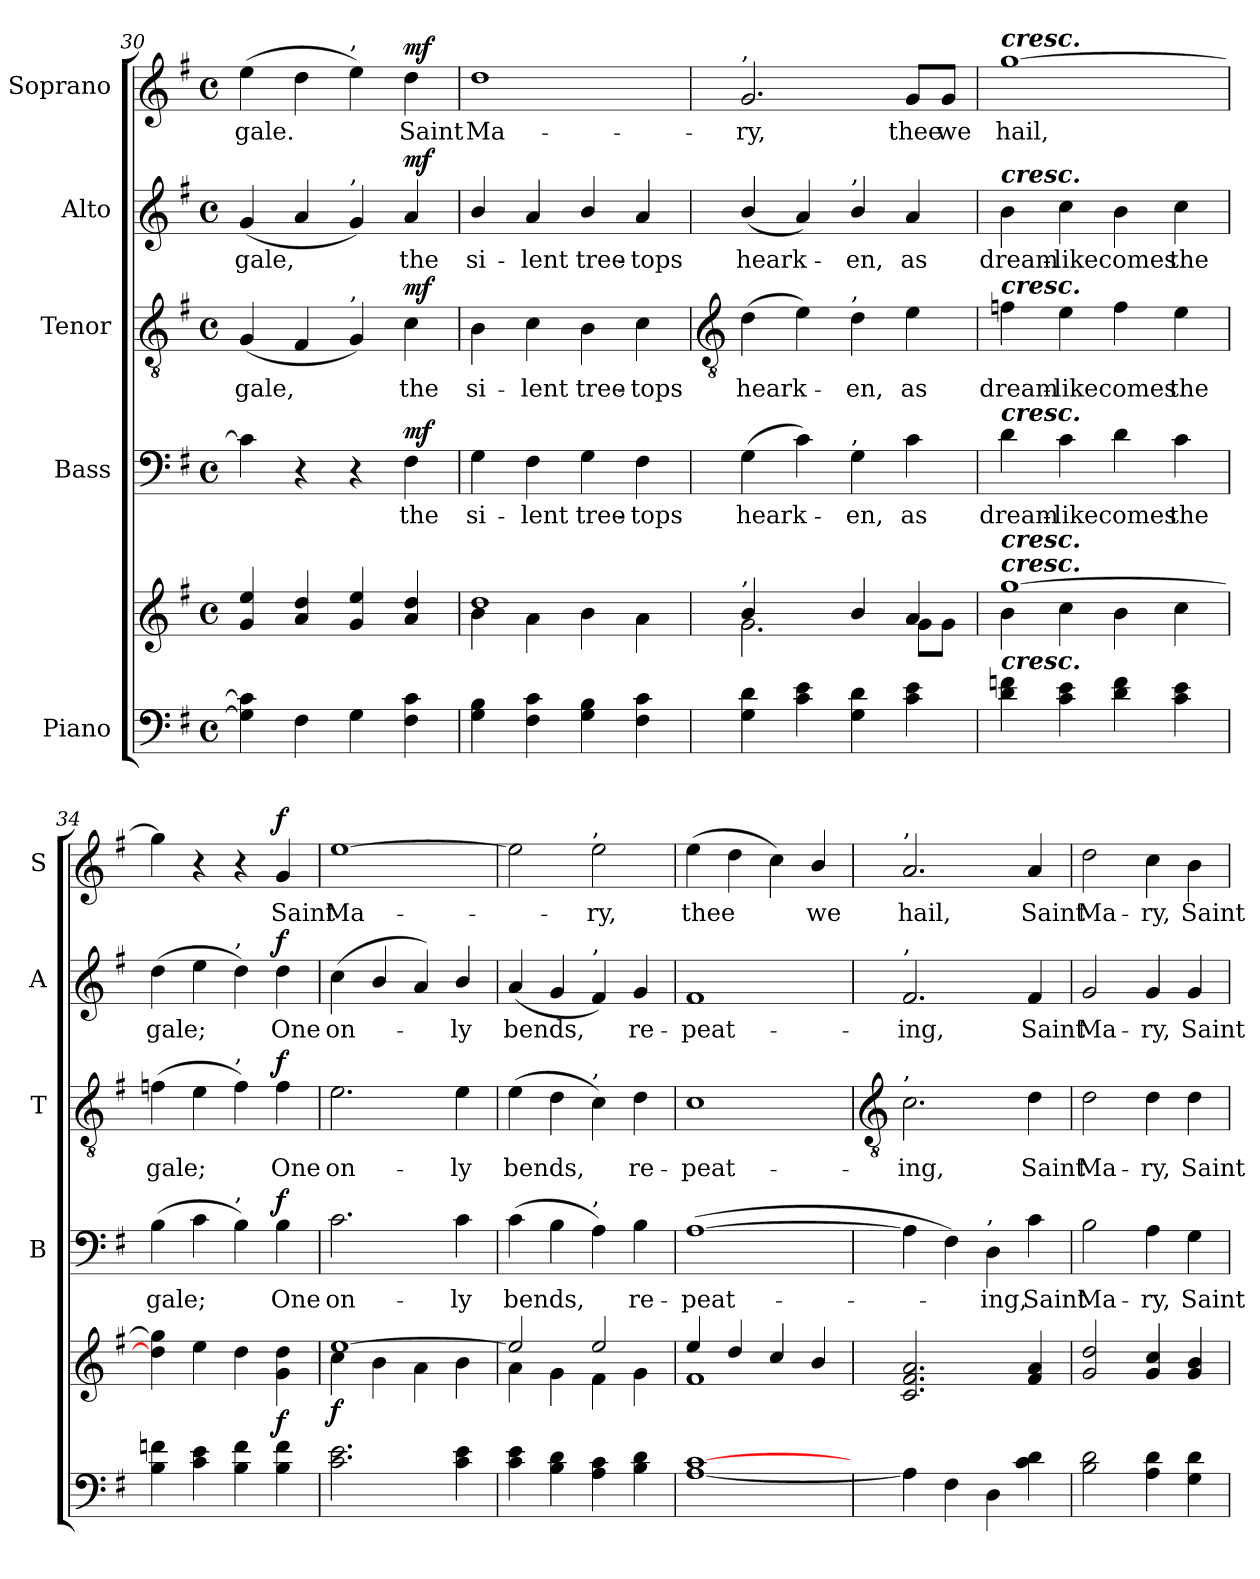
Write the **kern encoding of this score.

**kern	**kern	**dynam	**kern	**text	**dynam	**kern	**text	**dynam	**kern	**text	**dynam	**kern	**text	**dynam
*part5	*part5	*part5	*part4	*part4	*part4	*part3	*part3	*part3	*part2	*part2	*part2	*part1	*part1	*part1
*staff6	*staff5	*staff5/6	*staff4	*staff4	*staff4	*staff3	*staff3	*staff3	*staff2	*staff2	*staff2	*staff1	*staff1	*staff1
*I"Piano	*	*	*I"Bass	*	*	*I"Tenor	*	*	*I"Alto	*	*	*I"Soprano	*	*
*	*	*	*I'B	*	*	*I'T	*	*	*I'A	*	*	*I'S	*	*
*clefF4	*clefG2	*	*clefF4	*	*	*clefGv2	*	*	*clefG2	*	*	*clefG2	*	*
*k[f#]	*k[f#]	*	*k[f#]	*	*	*k[f#]	*	*	*k[f#]	*	*	*k[f#]	*	*
*G:	*G:	*	*G:	*	*	*G:	*	*	*G:	*	*	*G:	*	*
*M4/4	*M4/4	*	*M4/4	*	*	*M4/4	*	*	*M4/4	*	*	*M4/4	*	*
*met(c)	*met(c)	*	*met(c)	*	*	*met(c)	*	*	*met(c)	*	*	*met(c)	*	*
=30	=30	=30	=30	=30	=30	=30	=30	=30	=30	=30	=30	=30	=30	=30
*^	*^	*	*	*	*	*	*	*	*	*	*	*	*	*
!	!	!	!	!	!	!	!	!	!LO:LY:b	!	!	!LO:LY:b	!	!	!LO:LY:b	!
4G\] 4c\]	4ryy	4g 4ee	1ryy	.	4c]	.	.	(<4G	gale,	.	(<4g	gale,	.	(>4ee	gale.	.
2.ryy	4F#\	4a 4dd	.	.	4r	.	.	4F#	.	.	4a	.	.	4dd	.	.
!	!	!	!	!	!	!	!	!	!	!	!	!	!	!LO:TX:a:t=,	!	!
!	!	!	!	!	!	!	!	!	!	!	!LO:TX:a:t=,	!	!	!	!	!
!	!	!	!	!	!	!	!	!LO:TX:a:t=,	!	!	!	!	!	!	!	!
.	4G\	4g 4ee	.	.	4r	.	.	4G)	.	.	4g)	.	.	4ee)	.	.
!	!	!	!	!LO:DY:b=2	!	!LO:LY:b	!	!	!LO:LY:b	!	!	!LO:LY:b	!	!	!LO:LY:b	!
!	!	!	!	!LO:DY:n=1:b	!	!	!LO:DY:b	!	!	!LO:DY:b	!	!	!LO:DY:b	!	!	!LO:DY:b
.	4F#\ 4c\	4a 4dd	.	mf mf	4F#	the	mf	4c	the	mf	4a	the	mf	4dd	Saint	mf
=31	=31	=31	=31	=31	=31	=31	=31	=31	=31	=31	=31	=31	=31	=31	=31	=31
!	!	!	!	!	!	!LO:LY:b	!	!	!LO:LY:b	!	!	!LO:LY:b	!	!	!LO:LY:b	!
1ryy	4G\ 4B\	1dd	4b\	.	4G	si-	.	4B	si-	.	4b/	si-	.	1dd	Ma-	.
!	!	!	!	!	!	!LO:LY:b	!	!	!LO:LY:b	!	!	!LO:LY:b	!	!	!	!
.	4F#\ 4c\	.	4a\	.	4F#	-lent	.	4c	-lent	.	4a	-lent	.	.	.	.
!	!	!	!	!	!	!LO:LY:b	!	!	!LO:LY:b	!	!	!LO:LY:b	!	!	!	!
.	4G\ 4B\	.	4b\	.	4G	tree-	.	4B	tree-	.	4b/	tree-	.	.	.	.
!	!	!	!	!	!	!LO:LY:b	!	!	!LO:LY:b	!	!	!LO:LY:b	!	!	!	!
.	4F#\ 4c\	.	4a\	.	4F#	-tops	.	4c	-tops	.	4a	-tops	.	.	.	.
*v	*v	*	*	*	*	*	*	*	*	*	*	*	*	*	*	*
!!LO:LB:g=z
=32	=32	=32	=32	=32	=32	=32	=32	=32	=32	=32	=32	=32	=32	=32	=32
*	*	*	*	*	*	*	*clefGv2	*	*	*	*	*	*	*	*
*^	*	*	*	*	*	*	*	*	*	*	*	*	*	*	*
!	!	!	!	!	!	!	!	!	!	!	!	!	!	!LO:TX:a:t=,	!	!
!	!	!LO:TX:a:t=,	!	!	!	!	!	!	!	!	!	!	!	!	!	!
!	!	!	!	!	!	!LO:LY:b	!	!	!LO:LY:b	!	!	!LO:LY:b	!	!	!LO:LY:b	!
*v	*v	*	*	*	*	*	*	*	*	*	*	*	*	*	*	*
4G 4d	4b/	2.g\	.	(>4G	heark-	.	(>4d	heark-	.	(<4b/	heark-	.	2.g	-ry,	.
4c 4e	4ryy	.	.	4c)	.	.	4e)	.	.	4a)	.	.	.	.	.
!	!	!	!	!	!	!	!	!	!	!LO:TX:a:t=,	!	!	!	!	!
!	!	!	!	!	!	!	!LO:TX:a:t=,	!	!	!	!	!	!	!	!
!	!	!	!	!LO:TX:a:t=,	!	!	!	!	!	!	!	!	!	!	!
!	!	!	!	!	!LO:LY:b	!	!	!LO:LY:b	!	!	!LO:LY:b	!	!	!	!
4G 4d	4b/	.	.	4G	en,	.	4d	en,	.	4b/	en,	.	.	.	.
!	!	!	!	!	!LO:LY:b	!	!	!LO:LY:b	!	!	!LO:LY:b	!	!	!LO:LY:b	!
4c 4e	4a	8g\L	.	4c	as	.	4e	as	.	4a	as	.	8g/L	thee	.
!	!	!	!	!	!	!	!	!	!	!	!	!	!	!LO:LY:b	!
.	.	8g\J	.	.	.	.	.	.	.	.	.	.	8g/J	we	.
=33	=33	=33	=33	=33	=33	=33	=33	=33	=33	=33	=33	=33	=33	=33	=33
!	!	!	!	!	!	!	!	!	!	!	!	!	!LO:TX:a:Bi:t=cresc.	!	!
!	!	!	!	!	!	!	!	!	!	!LO:TX:a:Bi:t=cresc.	!	!	!	!	!
!	!	!	!	!	!	!	!LO:TX:a:Bi:t=cresc.	!	!	!	!	!	!	!	!
!	!	!	!	!LO:TX:a:Bi:t=cresc.	!	!	!	!	!	!	!	!	!	!	!
!	!LO:TX:a:Bi:t=cresc.	!	!	!	!	!	!	!	!	!	!	!	!	!	!
!	!LO:TX:a:Bi:t=cresc.	!	!	!	!	!	!	!	!	!	!	!	!	!	!
!LO:TX:a:Bi:t=cresc.	!	!	!	!	!	!	!	!	!	!	!	!	!	!	!
!	!	!	!	!	!LO:LY:b	!	!	!LO:LY:b	!	!	!LO:LY:b	!	!	!LO:LY:b	!
4d 4fn	[1gg	4b\	.	4d	dream-	.	4fn	dream-	.	4b	dream-	.	[1gg	hail,	.
!	!	!	!	!	!LO:LY:b	!	!	!LO:LY:b	!	!	!LO:LY:b	!	!	!	!
4c 4e	.	4cc\	.	4c	-like	.	4e	-like	.	4cc	-like	.	.	.	.
!	!	!	!	!	!LO:LY:b	!	!	!LO:LY:b	!	!	!LO:LY:b	!	!	!	!
4d 4f	.	4b\	.	4d	comes	.	4f	comes	.	4b	comes	.	.	.	.
!	!	!	!	!	!LO:LY:b	!	!	!LO:LY:b	!	!	!LO:LY:b	!	!	!	!
4c 4e	.	4cc\	.	4c	the	.	4e	the	.	4cc	the	.	.	.	.
=34	=34	=34	=34	=34	=34	=34	=34	=34	=34	=34	=34	=34	=34	=34	=34
!	!	!	!	!	!LO:LY:b	!	!	!LO:LY:b	!	!	!LO:LY:b	!	!	!	!
4B 4fn	4dd] 4gg]	4ryy	.	(>4B	gale;	.	(>4fn	gale;	.	(>4dd	gale;	.	4gg]	.	.
4c 4e	2.ryy	4ee\	.	4c	.	.	4e	.	.	4ee	.	.	4r	.	.
!	!	!	!	!	!	!	!	!	!	!LO:TX:a:t=,	!	!	!	!	!
!	!	!	!	!	!	!	!LO:TX:a:t=,	!	!	!	!	!	!	!	!
!	!	!	!	!LO:TX:a:t=,	!	!	!	!	!	!	!	!	!	!	!
4B 4f	.	4dd\	.	4B)	.	.	4f)	.	.	4dd)	.	.	4r	.	.
!	!	!	!LO:DY:b	!	!LO:LY:b	!LO:DY:b	!	!LO:LY:b	!LO:DY:b	!	!LO:LY:b	!LO:DY:b	!	!LO:LY:b	!LO:DY:b
4B 4f	.	4g\ 4dd\	f	4B	One	f	4f	One	f	4dd	One	f	4g	Saint	f
=35	=35	=35	=35	=35	=35	=35	=35	=35	=35	=35	=35	=35	=35	=35	=35
!	!	!	!LO:DY:b	!	!LO:LY:b	!	!	!LO:LY:b	!	!	!LO:LY:b	!	!	!LO:LY:b	!
2.c 2.e	[1ee	4cc\	f	2.c	on-	.	2.e	on-	.	(<4cc	on-	.	[1ee	Ma-	.
.	.	4b\	.	.	.	.	.	.	.	4b/	.	.	.	.	.
.	.	4a\	.	.	.	.	.	.	.	4a)	.	.	.	.	.
!	!	!	!	!	!LO:LY:b	!	!	!LO:LY:b	!	!	!LO:LY:b	!	!	!	!
4c 4e	.	4b\	.	4c	-ly	.	4e	-ly	.	4b/	ly	.	.	.	.
=36	=36	=36	=36	=36	=36	=36	=36	=36	=36	=36	=36	=36	=36	=36	=36
!	!	!	!	!	!LO:LY:b	!	!	!LO:LY:b	!	!	!LO:LY:b	!	!	!	!
4c 4e	2ee/]	4a\	.	(>4c	bends,	.	(>4e	bends,	.	(<4a	bends,	.	2ee]	.	.
4B 4d	.	4g\	.	4B	.	.	4d	.	.	4g	.	.	.	.	.
!	!	!	!	!	!	!	!	!	!	!	!	!	!LO:TX:a:t=,	!	!
!	!	!	!	!	!	!	!	!	!	!LO:TX:a:t=,	!	!	!	!	!
!	!	!	!	!	!	!	!LO:TX:a:t=,	!	!	!	!	!	!	!	!
!	!	!	!	!LO:TX:a:t=,	!	!	!	!	!	!	!	!	!	!	!
!	!	!	!	!	!	!	!	!	!	!	!	!	!	!LO:LY:b	!
4A 4c	2ee/	4f#\	.	4A)	.	.	4c)	.	.	4f#)	.	.	2ee	ry,	.
!	!	!	!	!	!LO:LY:b	!	!	!LO:LY:b	!	!	!LO:LY:b	!	!	!	!
4B 4d	.	4g\	.	4B	re-	.	4d	re-	.	4g	re-	.	.	.	.
=37	=37	=37	=37	=37	=37	=37	=37	=37	=37	=37	=37	=37	=37	=37	=37
!	!	!	!	!	!LO:LY:b	!	!	!LO:LY:b	!	!	!LO:LY:b	!	!	!LO:LY:b	!
[1A [1c	4ee/	1f#\	.	(>[1A	-peat-	.	1c	-peat-	.	1f#	-peat-	.	(>4ee	thee	.
.	4dd/	.	.	.	.	.	.	.	.	.	.	.	4dd	.	.
.	4cc/	.	.	.	.	.	.	.	.	.	.	.	4cc)	.	.
!	!	!	!	!	!	!	!	!	!	!	!	!	!	!LO:LY:b	!
.	4b/	.	.	.	.	.	.	.	.	.	.	.	4b/	we	.
!!LO:LB:g=z
=38	=38	=38	=38	=38	=38	=38	=38	=38	=38	=38	=38	=38	=38	=38	=38
*	*	*	*	*	*	*	*clefGv2	*	*	*	*	*	*	*	*
!	!	!	!	!	!	!	!	!	!	!	!	!	!LO:TX:a:t=,	!	!
!	!	!	!	!	!	!	!	!	!	!LO:TX:a:t=,	!	!	!	!	!
!	!	!	!	!	!	!	!LO:TX:a:t=,	!	!	!	!	!	!	!	!
!	!	!	!	!	!	!	!	!LO:LY:b	!	!	!LO:LY:b	!	!	!LO:LY:b	!
4A]	2.c 2.f# 2.a	1ryy	.	4A]	.	.	2.c	-ing,	.	2.f#	-ing,	.	2.a	hail,	.
4F#	.	.	.	4F#)	.	.	.	.	.	.	.	.	.	.	.
!	!	!	!	!LO:TX:a:t=,	!	!	!	!	!	!	!	!	!	!	!
!	!	!	!	!	!LO:LY:b	!	!	!	!	!	!	!	!	!	!
4D	.	.	.	4D	ing,	.	.	.	.	.	.	.	.	.	.
!	!	!	!	!	!LO:LY:b	!	!	!LO:LY:b	!	!	!LO:LY:b	!	!	!LO:LY:b	!
4c 4d	4f# 4a	.	.	4c	Saint	.	4d	Saint	.	4f#	Saint	.	4a	Saint	.
=39	=39	=39	=39	=39	=39	=39	=39	=39	=39	=39	=39	=39	=39	=39	=39
!	!	!	!	!	!LO:LY:b	!	!	!LO:LY:b	!	!	!LO:LY:b	!	!	!LO:LY:b	!
2B 2d	2g 2dd	1ryy	.	2B	Ma-	.	2d	Ma-	.	2g	Ma-	.	2dd	Ma-	.
!	!	!	!	!	!LO:LY:b	!	!	!LO:LY:b	!	!	!LO:LY:b	!	!	!LO:LY:b	!
4A 4d	4g 4cc	.	.	4A	-ry,	.	4d	-ry,	.	4g	-ry,	.	4cc	-ry,	.
!	!	!	!	!	!LO:LY:b	!	!	!LO:LY:b	!	!	!LO:LY:b	!	!	!LO:LY:b	!
4G 4d	4g 4b	.	.	4G	Saint	.	4d	Saint	.	4g	Saint	.	4b	Saint	.
*	*v	*v	*	*	*	*	*	*	*	*	*	*	*	*	*
=	=	=	=	=	=	=	=	=	=	=	=	=	=	=
*-	*-	*-	*-	*-	*-	*-	*-	*-	*-	*-	*-	*-	*-	*-
